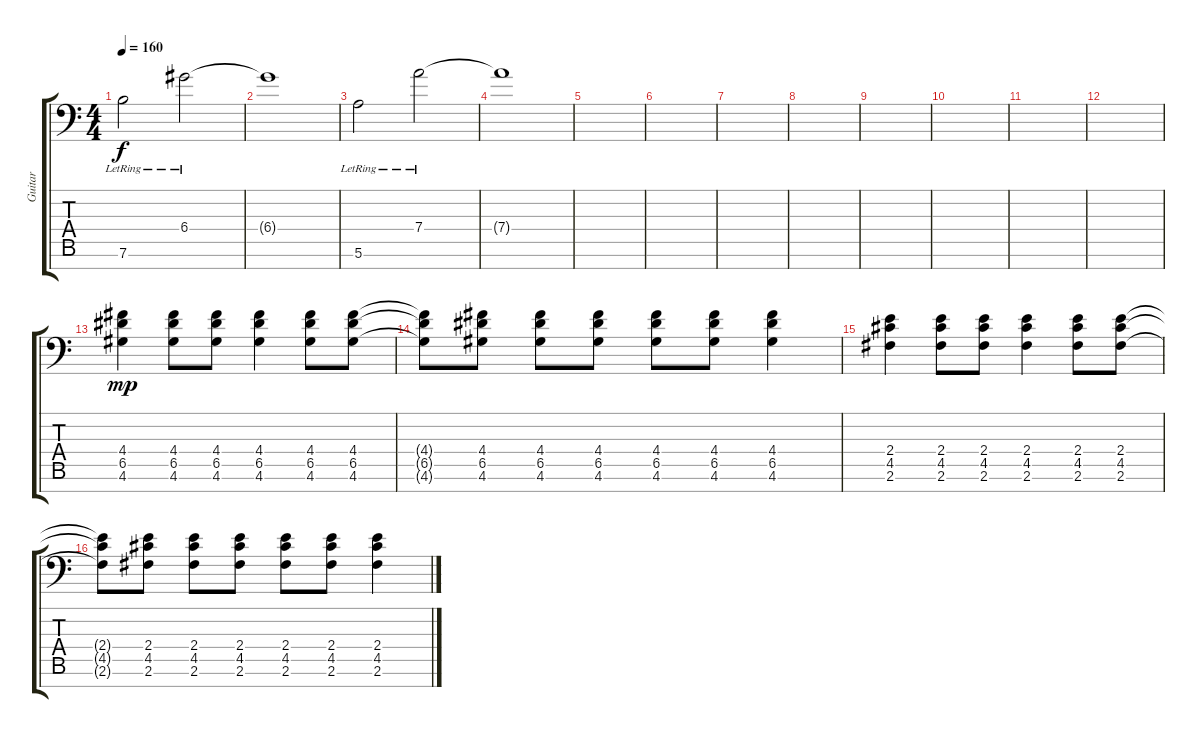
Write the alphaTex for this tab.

\track ("Guitar" "Guitar") {instrument electricguitarclean}
\staff {score tabs}
\tuning (E4 B3 G3 D3 A2 E2 C-1) {hide}
\ts (4 4)
\tempo 160
\clef f4
\ks c
7.6{lr}.2{dy f} 6.4{lr}.2 |
6.4{t}.1 |
5.6{lr}.2 7.4{lr}.2 |
7.4{t}.1 |
|
|
|
|
|
|
|
|
(4.4 6.5 4.6).4{dy mp} (4.4 6.5 4.6).8 (4.4 6.5 4.6).8 (4.4 6.5 4.6).4 (4.4 6.5 4.6).8 (4.4 6.5 4.6).8 |
(4.4{t} 6.5{t} 4.6{t}).8 (4.4 6.5 4.6).8 (4.4 6.5 4.6).8 (4.4 6.5 4.6).8 (4.4 6.5 4.6).8 (4.4 6.5 4.6).8 (4.4 6.5 4.6).4 |
(2.4 4.5 2.6).4 (2.4 4.5 2.6).8 (2.4 4.5 2.6).8 (2.4 4.5 2.6).4 (2.4 4.5 2.6).8 (2.4 4.5 2.6).8 |
(2.4{t} 4.5{t} 2.6{t}).8 (2.4 4.5 2.6).8 (2.4 4.5 2.6).8 (2.4 4.5 2.6).8 (2.4 4.5 2.6).8 (2.4 4.5 2.6).8 (2.4 4.5 2.6).4
